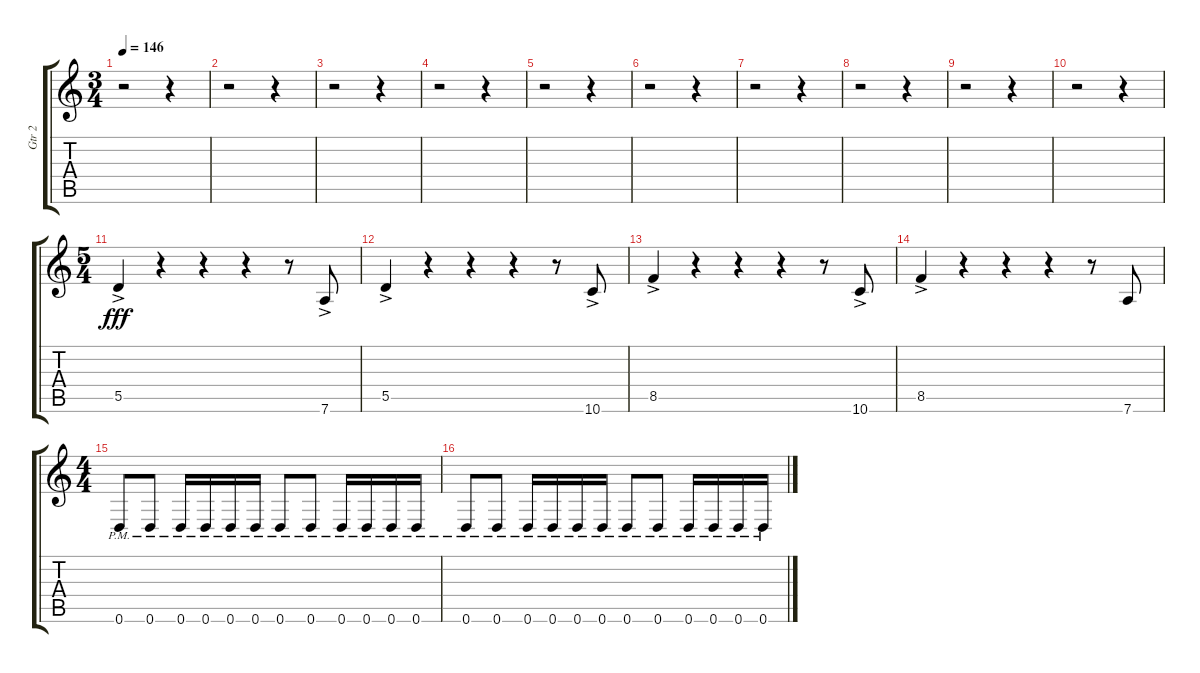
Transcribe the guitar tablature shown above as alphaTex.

\track ("Gtr 2" "Gtr 2") {instrument distortionguitar}
\staff {score tabs}
\tuning (E4 B3 G3 D3 A2 D2) {hide}
\ts (3 4)
\tempo 146
\clef g2
\ks c
r.2{dy fff} r.4 |
r.2 r.4 |
r.2 r.4 |
r.2 r.4 |
r.2 r.4 |
r.2 r.4 |
r.2 r.4 |
r.2 r.4 |
r.2 r.4 |
r.2 r.4 |
\ts (5 4)
5.5{ac}.4 r.4 r.4 r.4 r.8 7.6{ac}.8 |
5.5{ac}.4 r.4 r.4 r.4 r.8 10.6{ac}.8 |
8.5{ac}.4 r.4 r.4 r.4 r.8 10.6{ac}.8 |
8.5{ac}.4 r.4 r.4 r.4 r.8 7.6.8 |
\ts (4 4)
0.6{pm}.8 0.6{pm}.8 0.6{pm}.16 0.6{pm}.16 0.6{pm}.16 0.6{pm}.16 0.6{pm}.8 0.6{pm}.8 0.6{pm}.16 0.6{pm}.16 0.6{pm}.16 0.6{pm}.16 |
0.6{pm}.8 0.6{pm}.8 0.6{pm}.16 0.6{pm}.16 0.6{pm}.16 0.6{pm}.16 0.6{pm}.8 0.6{pm}.8 0.6{pm}.16 0.6{pm}.16 0.6{pm}.16 0.6{pm}.16
